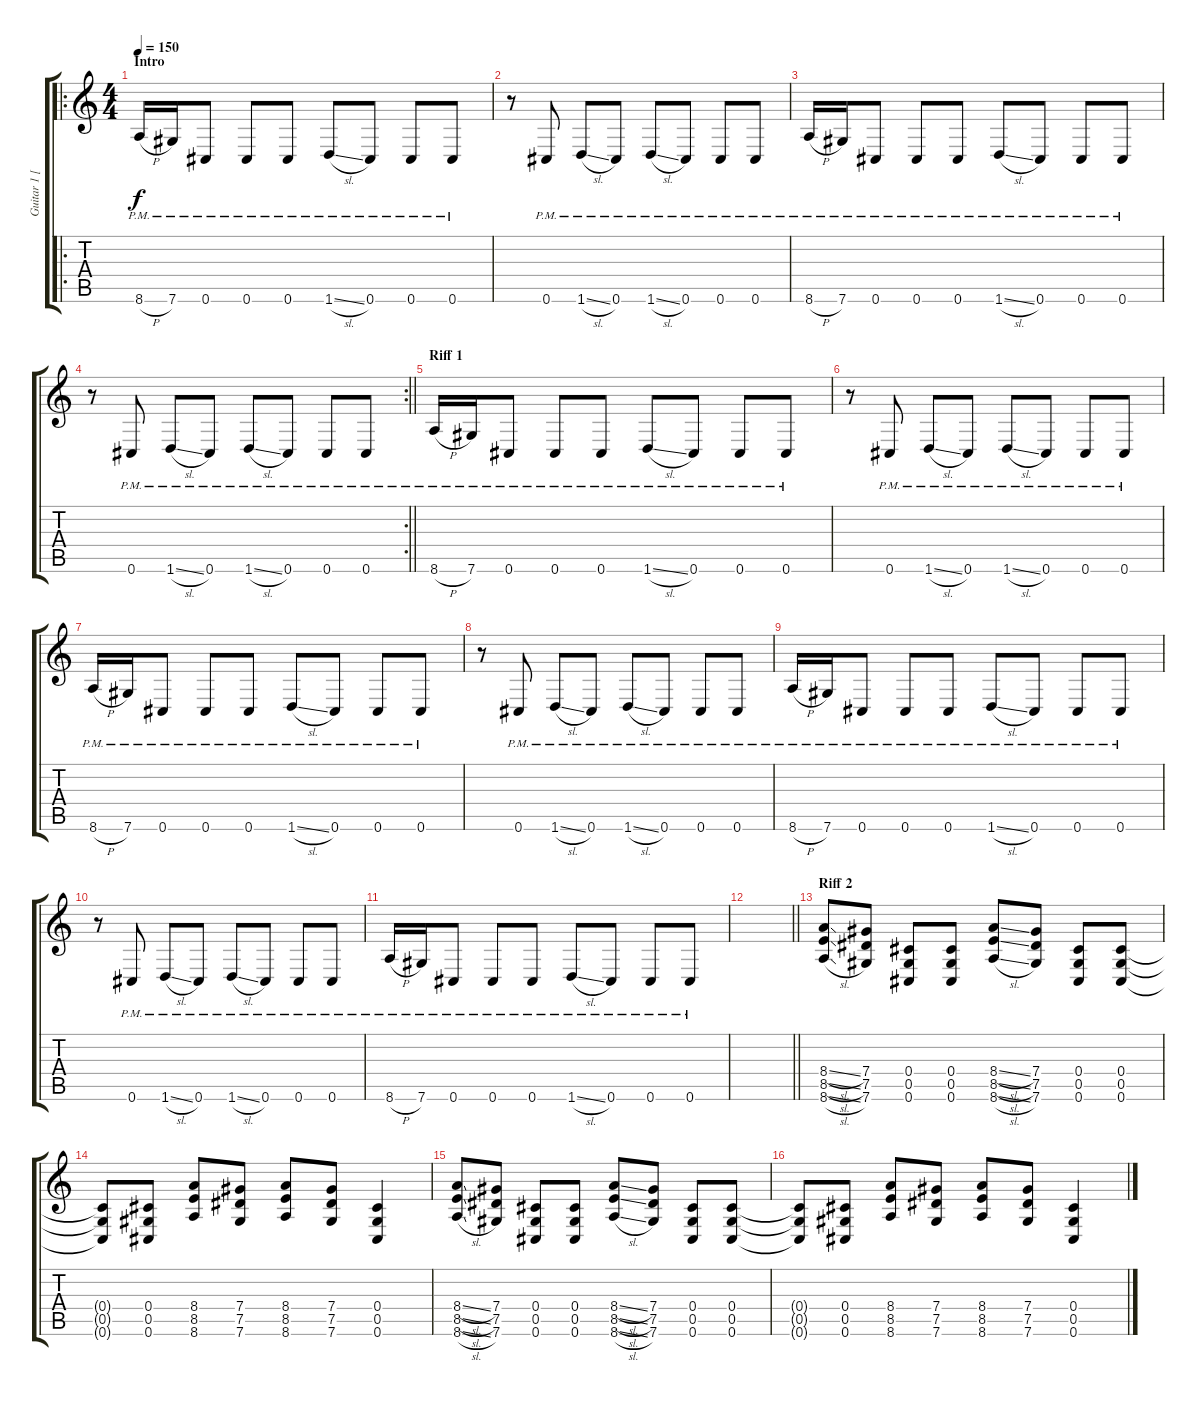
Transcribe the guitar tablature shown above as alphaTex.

\track ("Guitar 1 [Brad Delson]" "Guitar 1 [") {instrument overdrivenguitar}
\staff {score tabs}
\tuning (Eb4 Bb3 Gb3 Db3 Ab2 Db2) {hide}
\ro
\ts (4 4)
\section ("" "Intro")
\tempo 150
\clef g2
\ks c
8.6{h pm}.16{dy f instrument overdrivenguitar} 7.6{pm}.16 0.6{pm}.8 0.6{pm}.8 0.6{pm}.8 1.6{sl pm}.8 0.6{pm}.8 0.6{pm}.8 0.6{pm}.8 |
r.8 0.6{pm}.8 1.6{sl pm}.8 0.6{pm}.8 1.6{sl pm}.8 0.6{pm}.8 0.6{pm}.8 0.6{pm}.8 |
8.6{h pm}.16 7.6{pm}.16 0.6{pm}.8 0.6{pm}.8 0.6{pm}.8 1.6{sl pm}.8 0.6{pm}.8 0.6{pm}.8 0.6{pm}.8 |
\rc 2
\barLineRight lightlight
r.8 0.6{pm}.8 1.6{sl pm}.8 0.6{pm}.8 1.6{sl pm}.8 0.6{pm}.8 0.6{pm}.8 0.6{pm}.8 |
\section ("" "Riff 1")
8.6{h pm}.16 7.6{pm}.16 0.6{pm}.8 0.6{pm}.8 0.6{pm}.8 1.6{sl pm}.8 0.6{pm}.8 0.6{pm}.8 0.6{pm}.8 |
r.8 0.6{pm}.8 1.6{sl pm}.8 0.6{pm}.8 1.6{sl pm}.8 0.6{pm}.8 0.6{pm}.8 0.6{pm}.8 |
8.6{h pm}.16 7.6{pm}.16 0.6{pm}.8 0.6{pm}.8 0.6{pm}.8 1.6{sl pm}.8 0.6{pm}.8 0.6{pm}.8 0.6{pm}.8 |
r.8 0.6{pm}.8 1.6{sl pm}.8 0.6{pm}.8 1.6{sl pm}.8 0.6{pm}.8 0.6{pm}.8 0.6{pm}.8 |
8.6{h pm}.16 7.6{pm}.16 0.6{pm}.8 0.6{pm}.8 0.6{pm}.8 1.6{sl pm}.8 0.6{pm}.8 0.6{pm}.8 0.6{pm}.8 |
r.8 0.6{pm}.8 1.6{sl pm}.8 0.6{pm}.8 1.6{sl pm}.8 0.6{pm}.8 0.6{pm}.8 0.6{pm}.8 |
8.6{h pm}.16 7.6{pm}.16 0.6{pm}.8 0.6{pm}.8 0.6{pm}.8 1.6{sl pm}.8 0.6{pm}.8 0.6{pm}.8 0.6{pm}.8 |
\barLineRight lightlight
|
\section ("" "Riff 2")
(8.4{sl} 8.5{sl} 8.6{sl}).8{volume 13} (7.4 7.5 7.6).8 (0.4 0.5 0.6).8 (0.4 0.5 0.6).8 (8.4{sl} 8.5{sl} 8.6{sl}).8 (7.4 7.5 7.6).8 (0.4 0.5 0.6).8 (0.4 0.5 0.6).8 |
(0.4{t} 0.5{t} 0.6{t}).8 (0.4 0.5 0.6).8 (8.4 8.5 8.6).8 (7.4 7.5 7.6).8 (8.4 8.5 8.6).8 (7.4 7.5 7.6).8 (0.4 0.5 0.6).4 |
(8.4{sl} 8.5{sl} 8.6{sl}).8 (7.4 7.5 7.6).8 (0.4 0.5 0.6).8 (0.4 0.5 0.6).8 (8.4{sl} 8.5{sl} 8.6{sl}).8 (7.4 7.5 7.6).8 (0.4 0.5 0.6).8 (0.4 0.5 0.6).8 |
(0.4{t} 0.5{t} 0.6{t}).8 (0.4 0.5 0.6).8 (8.4 8.5 8.6).8 (7.4 7.5 7.6).8 (8.4 8.5 8.6).8 (7.4 7.5 7.6).8 (0.4 0.5 0.6).4
